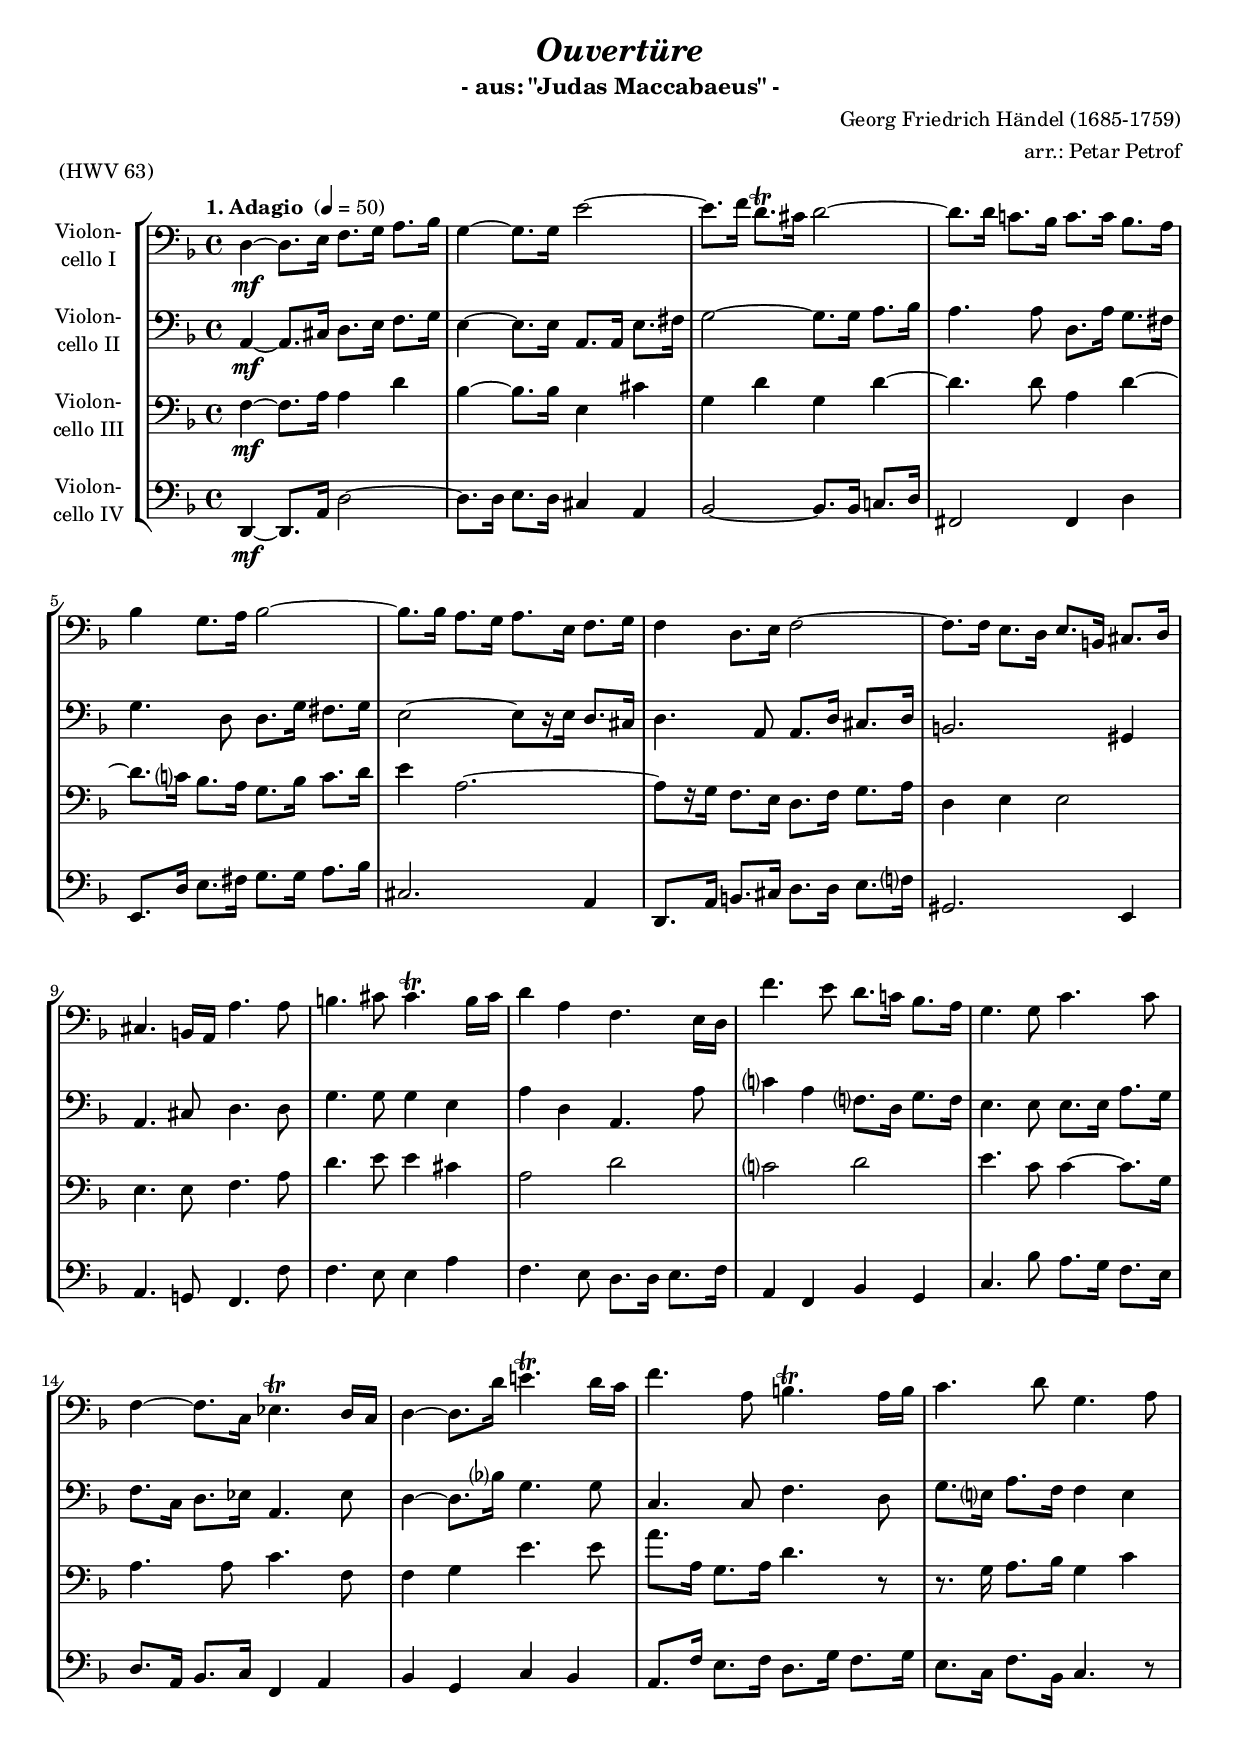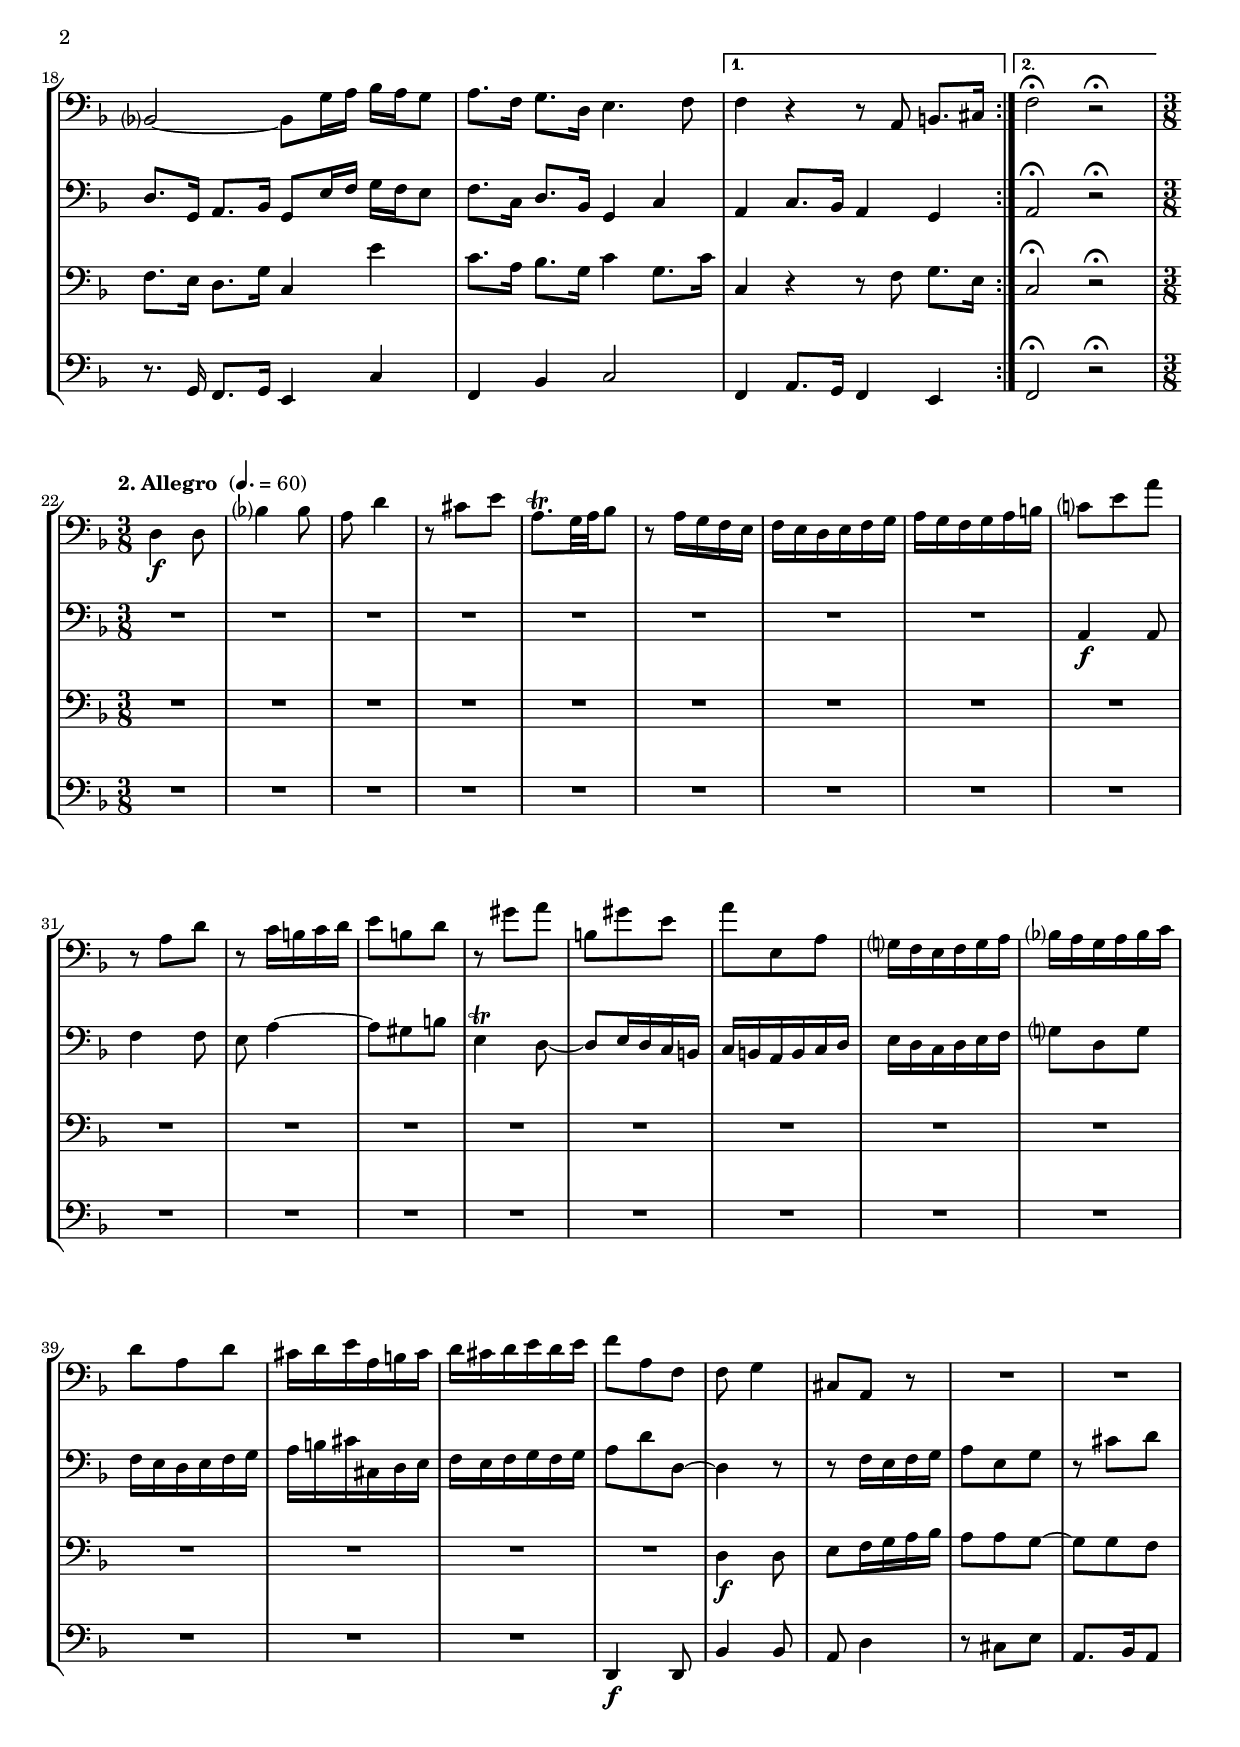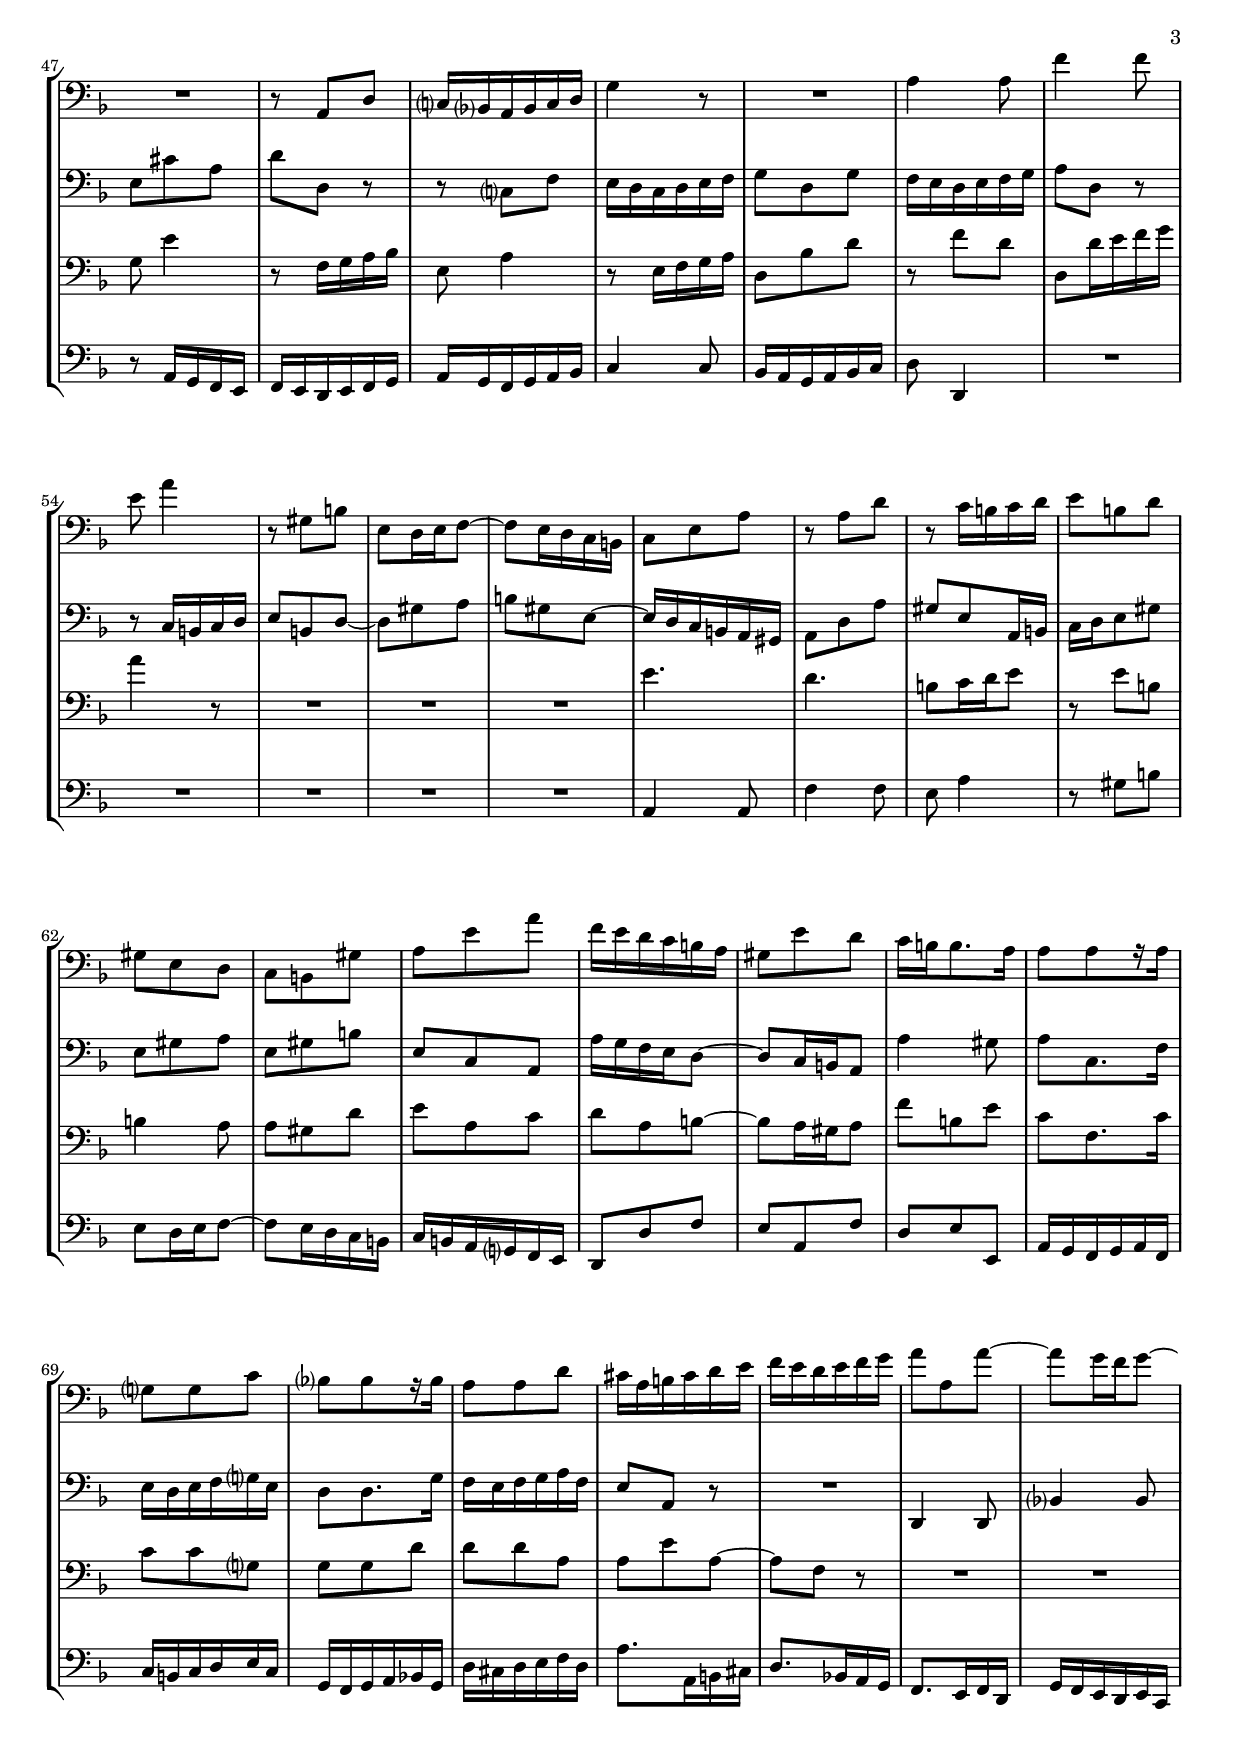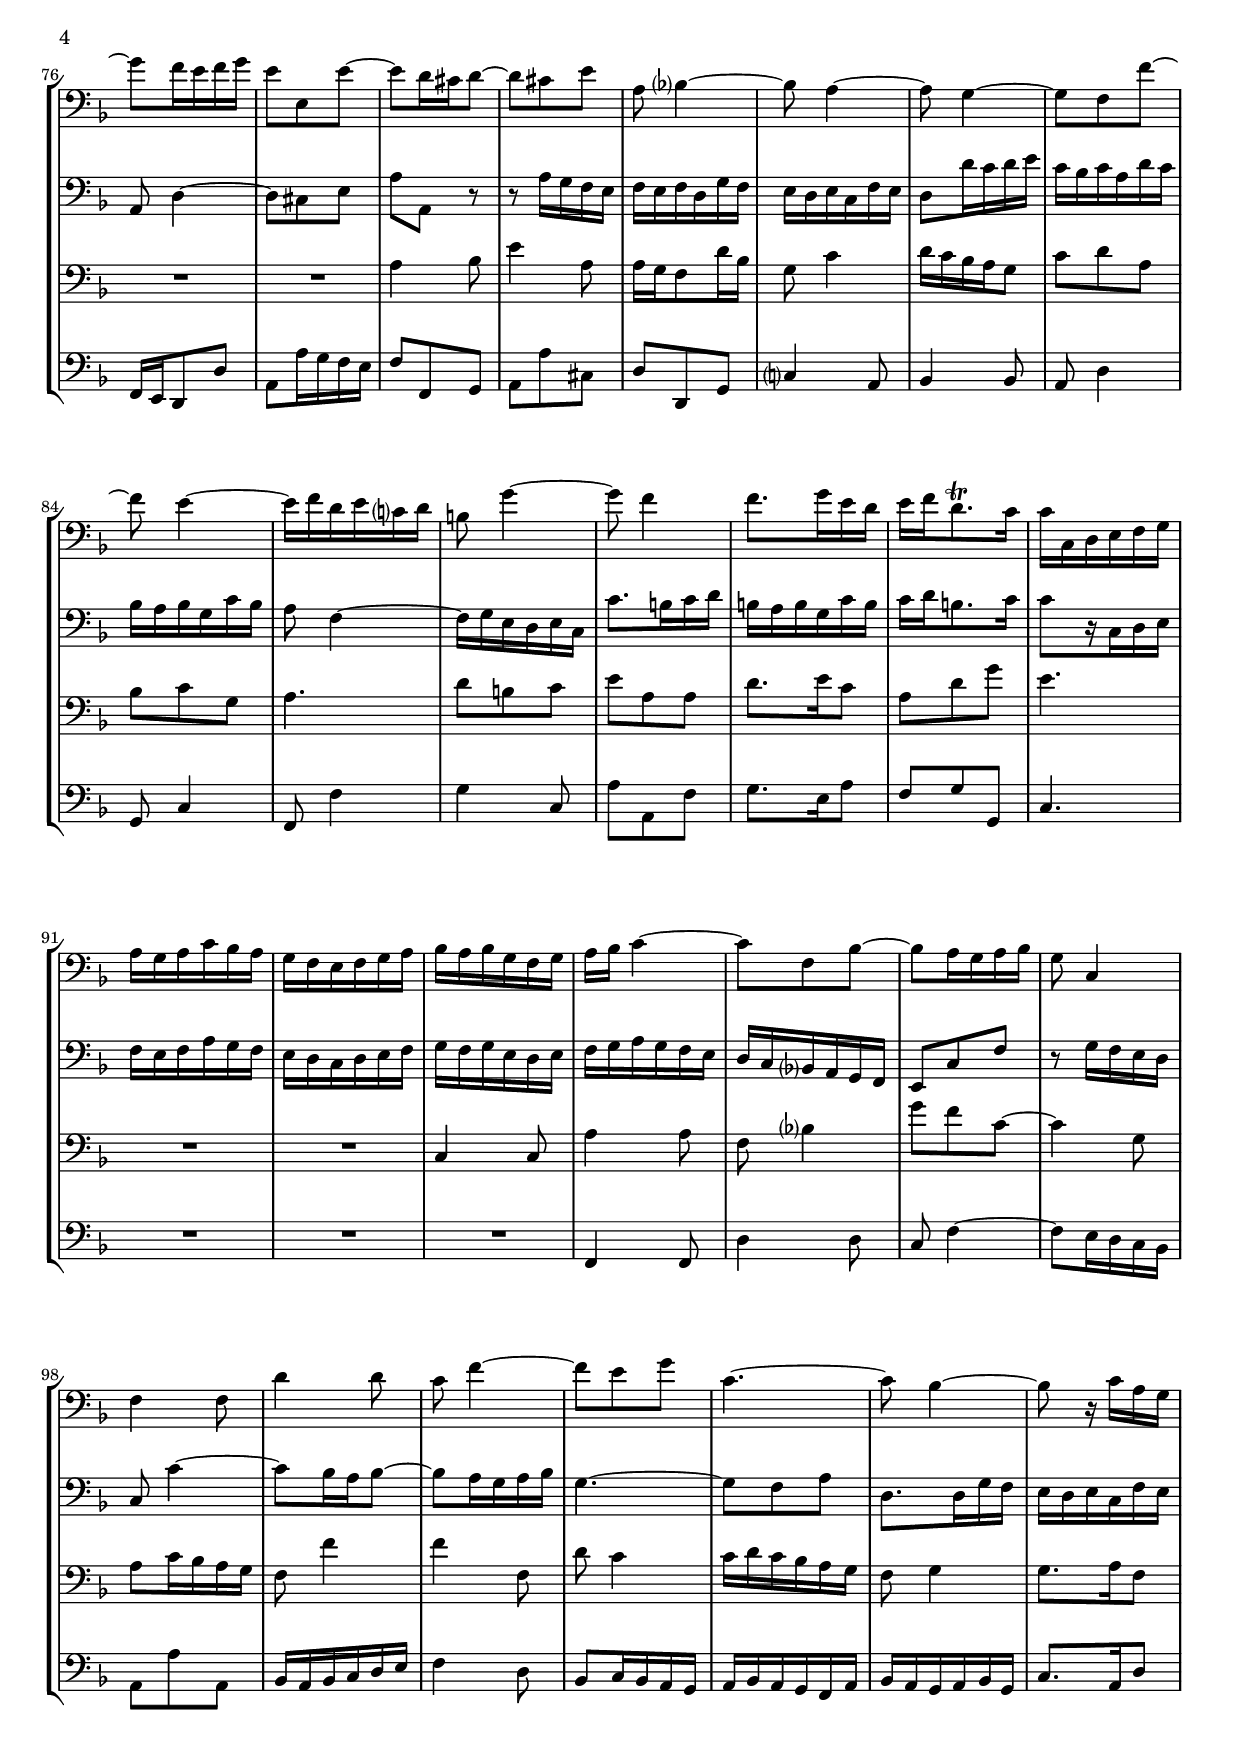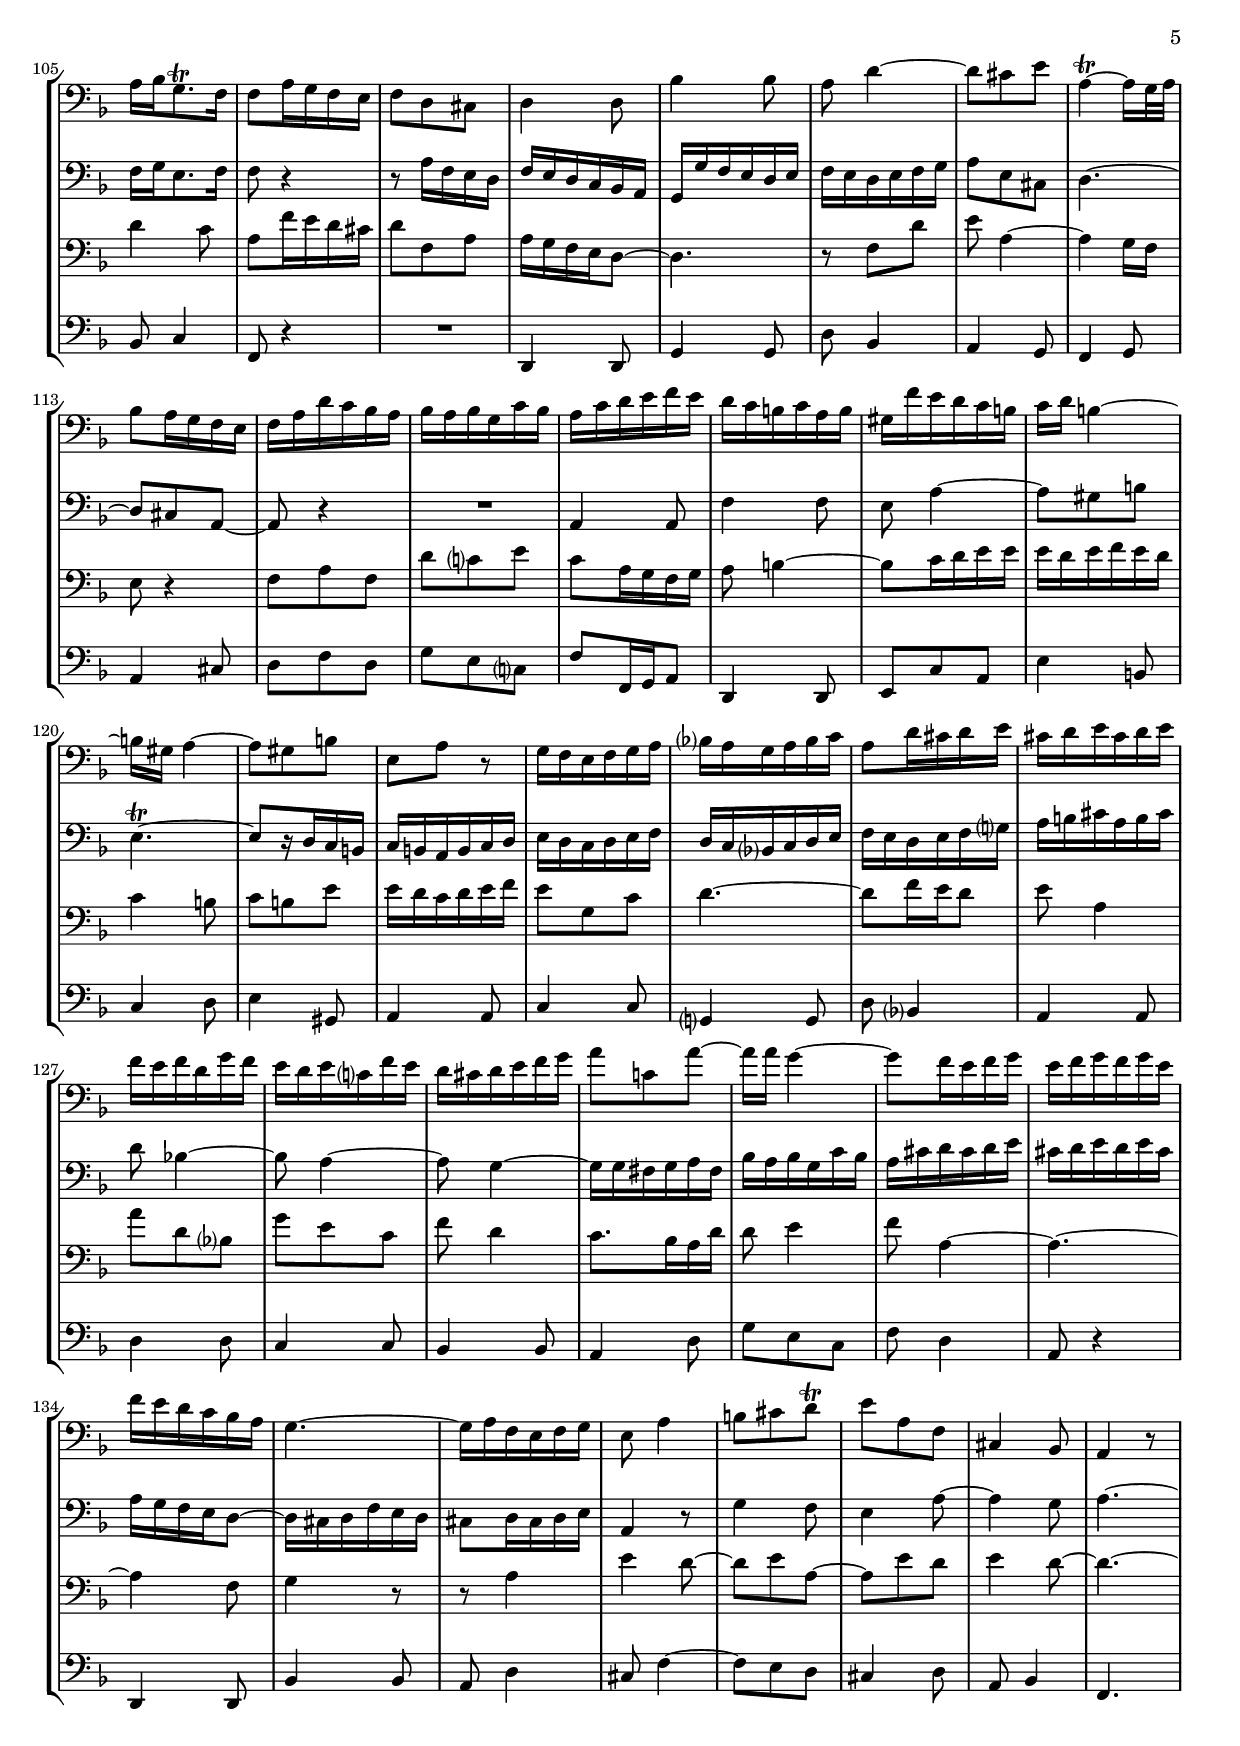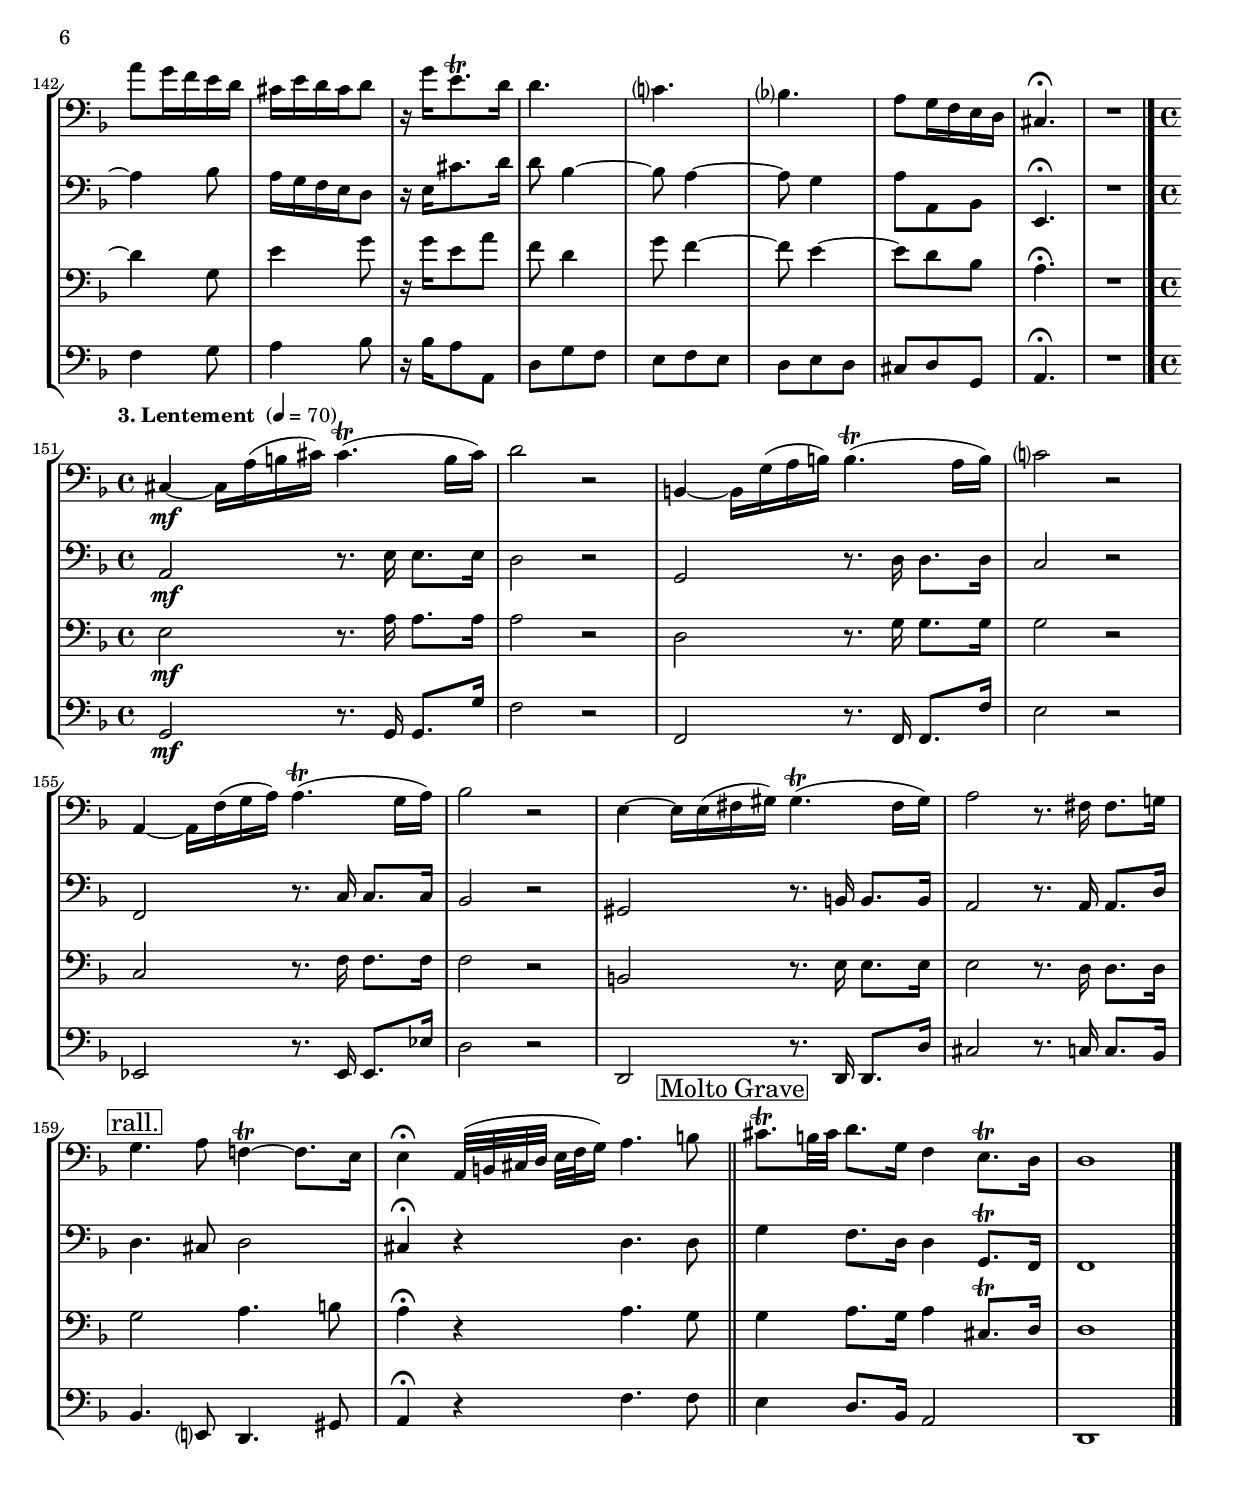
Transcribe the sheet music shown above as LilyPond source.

\version "2.16.2"
\include "deutsch.ly"

#(set-global-staff-size 17.75)

\header {
  title     = \markup \bold \italic "Ouvertüre"
  subtitle  = "- aus: \"Judas Maccabaeus\" -"
  composer  = "Georg Friedrich Händel (1685-1759)"
  arranger  = "arr.: Petar Petrof"
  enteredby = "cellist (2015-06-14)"
  piece     = "(HWV 63)"
}

voiceconsts = {
  \key g \minor
  \clef "bass"
%  \numericTimeSignature
  \compressFullBarRests
  \set tupletSpannerDuration = #(ly:make-moment 1 4)
  % Set default beaming for all staves
%  \set Timing.beamExceptions = #'()
%  \set Timing.baseMoment     = #(ly:make-moment 1 4)
%  \set Timing.beatStructure  = #'(1 1 1)
}

%mifl= "oboe"
mist = "string ensemble 1"
%miva = "pizzicato strings"
%miba = "bassoon"
miba = "drawbar organ"
%miba = "harpsichord"

introa = {        \tempo "1. Adagio "    4=50 \time 4/4 }
introb = { \break \tempo "2. Allegro "  4.=60 \time 3/8 }
introc = { \break \tempo "3. Lentement " 4=70 \time 4/4 }

mgra   = { \bar "||" \mark \markup \box "Molto Grave" }
rall   = \mark \markup \box "rall."

va = \relative c'' {
  \voiceconsts

  \introa
  \repeat volta 2 {
    g4~\mf g8. a16 b8. c16 d8. es16
    c4~ c8. c16 a'2~
    a8. b16 g8.\trill fis16 g2~
    g8. g16 f!8. es16 f8. f16 es8. d16

    es4 c8. d16 es2~
    es8. es16 d8. c16 d8. a16 b8. c16
    b4 g8. a16 b2~
    b8. b16 a8. g16 a8. e16 fis8. g16
    fis4. e16 d d'4. d8

    e4. fis8 fis4.\trill e16 fis
    g4 d b4. a16 g
    b'4. a8 g8. f!16 es8. d16
    c4. c8 f4. f8
    b,4~ b8. f16 as4.\trill g16 f

    g4~ g8. g'16 a!4.\trill g16 f
    b4. d,8 e4.\trill d16 e
    f4. g8 c,4. d8
    es,?2~ es8 c'16 d es d c8

    d8. b16 c8. g16 a4. b8
  }
  \alternative {
    { b4 r r8 d, e8. fis16 }
    { b2\fermata r\fermata }
  }

  \introb
  g4\f g8
  es'?4 es8
  d g4
  r8 fis a
  d,8.\trill c32 d es8
  r d16 c b a

  b a g a b c
  d c b c d e
  f?8 a d
  r d, g
  r f16 e f g
  a8 e g
  r cis d
  e, cis' a

  d a, d
  c?16 b a b c d
  es? d c d es f
  g8 d g
  fis16 g a d, e fis
  g fis g a g a
  b8 d, b
  b c4

  fis,8 d r
  R4.*3
  r8 d g
  f?16 es? d es f g
  c4 r8
  R4.
  d4 d8
  b'4 b8
  a d4
  r8 cis, e

  a, g16 a b8~
  b a16 g f e
  f8 a d
  r d g
  r f16 e f g
  a8 e g
  cis, a g
  f e cis'

  d a' d
  b16 a g f e d
  cis8 a' g
  f16 e e8. d16
  d8[ d r16 d]
  c?8 c f
  es?[ es r16 es]
  d8 d g

  fis16 d e fis g a
  b a g a b c
  d8 d, d'~
  d c16 b c8~
  c b16 a b c
  a8 a, a'~

  a g16 fis g8~
  g fis a
  d, es?4~
  es8 d4~
  d8 c4~
  c8 b b'~
  b a4~
  a16 b g a f? g

  e8 c'4~
  c8 b4
  b8. c16 a g
  a b g8.\trill f16
  f f, g a b c
  d c d f es d
  c b a b c d

  es d es c b c
  d es f4~
  f8 b, es~
  es d16 c d es
  c8 f,4
  b b8
  g'4 g8
  f b4~

  b8 a c
  f,4.~
  f8 es4~
  es8 r16 f d c
  d es c8.\trill b16
  b8 d16 c b a
  b8 g fis
  g4 g8

  es'4 es8
  d g4~
  g8 fis a
  d,4~\trill d16 c32 d
  es8 d16 c b a
  b d g f es d
  es d es c f es
  d f g a b a

  g f e f d e
  cis b' a g f e
  f g e4~
  e16 cis d4~
  d8 cis e
  a, d r
  c16 b a b c d
  es? d c d es f

  d8 g16 fis g a
  fis g a fis g a
  b a b g c b
  a g a f? b a
  g fis g a b c
  d8 f,! d'~
  d16 d c4~

  c8 b16 a b c
  a b c b c a
  b a g f es d
  c4.~
  c16 d b a b c
  a8 d4
  e8 fis g\trill
  a d, b

  fis4 es8
  d4 r8
  d'' c16 b a g
  fis a g fis g8
  r16 c a8.\trill g16
  g4.
  f?
  es?
  d8 c16 b a g
  fis4.\fermata
  R4. \bar "|."

  \introc
  fis4~\mf fis16 d'( e fis) fis4.(\trill e16 fis)
  g2 r
  e,4~ e16 c'( d e) e4.(\trill d16 e)
  f?2 r
  d,4~ d16 b'( c d) d4.(\trill c16 d)

  es2 r
  a,4~ a16 a( h cis) cis4.(\trill h16 cis)
  d2 r8. h16 h8. c!16 \rall
  c4. d8 b!4~\trill b8. a16
  a4\fermata d,32( e fis g a[ b c16]) d4. e8 \mgra
  
  fis8.\trill e32 fis g8. c,16 b4 a8.\trill g16
  g1 \bar "|."
}

vb = \relative c' {
  \voiceconsts

  \introa  
  \repeat volta 2 {
    d4~\mf d8. fis16 g8. a16 b8. c16
    a4~ a8. a16 d,8. d16 a'8. h16
    c2~ c8. c16 d8. es16
    d4. d8 g,8. d'16 c8. h16

    c4. g8 g8. c16 h8. c16
    a2~ a8[ r16 a] g8. fis16
    g4. d8 d8. g16 fis8. g16
    e2. cis4
    d4. fis8 g4. g8

    c4. c8 c4 a
    d g, d4. d'8
    f?4 d b?8. g16 c8. b16
    a4. a8 a8. a16 d8. c16
    b8. f16 g8. as16 d,4. as'8

    g4~ g8. es'?16 c4. c8
    f,4. f8 b4. g8
    c8. a?16 d8. b16 b4 a
    g8. c,16 d8. es16 c8 a'16 b c b a8
    b8. f16 g8. es16 c4 f
  }
  \alternative {
    { d f8. es16 d4 c }
    { d2\fermata r\fermata }
  }

  \introb
  R4.*8
  d4\f d8
  b'4 b8
  a d4~
  d8 cis e
  a,4\trill g8~

  g a16 g f e
  f e d e f g
  a g f g a b
  c?8 g c
  b16 a g a b c
  d e fis fis, g a
  b a b c b c

  d8 g g,~
  g4 r8
  r b16 a b c
  d8 a c
  r fis g
  a, fis' d
  g g, r
  r f? b
  a16 g f g a b
  c8 g c

  b16 a g a b c
  d8 g, r
  r f16 e f g
  a8 e g~
  g cis d
  e cis a~
  a16 g f e d cis
  d8 g d'
  cis a d,16 e

  f g a8 cis
  a cis d
  a cis e
  a, f d
  d'16 c b a g8~
  g f16 e d8
  d'4 cis8
  d f,8. b16
  a g a b c? a

  g8 g8. c16
  b a b c d b
  a8 d, r
  R4.
  g,4 g8
  es'?4 es8
  d g4~
  g8 fis a
  d d, r

  r d'16 c b a
  b a b g c b
  a g a f b a
  g8 g'16 f g a
  f es f d g f
  es d es c f es

  d8 b4~
  b16 c a g a f
  f'8. e16 f g
  e d e c f e
  f g e8. f16
  f8[ r16 f, g a]

  b a b d c b
  a g f g a b
  c b c a g a
  b c d c b a
  g f es? d c b
  a8 f' b

  r c16 b a g
  f8 f'4~
  f8 es16 d es8~
  es d16 c d es
  c4.~
  c8 b d
  g,8. g16 c b
  a g a f b a

  b c a8. b16
  b8 r4
  r8 d16 b a g
  b a g f es d
  c c' b a g a
  b a g a b c
  d8 a fis

  g4.~
  g8 fis d~
  d r4
  R4.
  d4 d8
  b'4 b8
  a d4~
  d8 cis e
  a,4.~\trill
  a8[ r16 g f e]

  f e d e f g
  a g f g a b
  g f es? f g a
  b a g a b c?
  d e fis d e fis

  g8 es!4~
  es8 d4~
  d8 c4~
  c16 c h c d h
  es d es c f es
  d fis g fis g a
  fis g a g a fis

  d c b a g8~
  g16 fis g b a g
  fis8 g16 fis g a
  d,4 r8
  c'4 b8
  a4 d8~
  d4 c8

  d4.~
  d4 es8
  d16 c b a g8
  r16 a fis'8. g16
  g8 es4~
  es8 d4~
  d8 c4
  d8 d, es
  a,4.\fermata
  R4.

  \introc
  d2\mf r8. a'16 a8. a16
  g2 r
  c, r8. g'16 g8. g16
  f2 r

  b, r8. f'16 f8.f16
  es2 r
  cis r8. e16 e8. e16
  d2 r8. d16 d8. g16 \rall

  g4. fis8 g2
  fis4\fermata r g4. g8 \mgra
  c4 b8. g16 g4 c,8.\trill b16
  b1 \bar "|."
}

vc = \relative c'' {
  \voiceconsts

  \introa
  \repeat volta 2 {
    b4~\mf b8. d16 d4 g
    es~ es8. es16 a,4 fis'
    c g' c, g'~
    g4. g8 d4 g~
    g8. f?16 es8. d16 c8. es16 f8. g16

    a4 d,2.~
    d8[ r16 c] b8. a16 g8. b16 c8. d16
    g,4 a a2
    a4. a8 b4. d8
    g4. a8 a4 fis
    d2 g

    f? g
    a4. f8 f4~ f8. c16
    d4. d8 f4. b,8
    b4 c a'4. a8
    d8. d,16 c8. d16 g4. r8

    r8. c,16 d8. es16 c4 f
    b,8. a16 g8. c16 f,4 a'
    f8. d16 es8. c16 f4 c8. f16
  }
  \alternative {
    { f,4 r r8 b c8. a16 }
    { f2\fermata r\fermata }
  }

  \introb
  R4.*21
  g4\f g8
  a b16 c d es
  d8 d c~
  c c b
  c a'4

  r8 b,16 c d es
  a,8 d4
  r8 a16 b c d
  g,8 es' g
  r b g
  g, g'16 a b c
  d4 r8
  R4.*3

  a4.
  g
  e8 f16 g a8
  r a e
  e4 d8
  d cis g'
  a d, f
  g d e~
  e d16 cis d8

  b' e, a
  f b,8. f'16
  f8 f c?
  c c g'
  g g d
  d a' d,~
  d b r
  R4.*4

  d4 es8
  a4 d,8
  d16 c b8 g'16 es
  c8 f4
  g16 f es d c8
  f g d
  es f c
  d4.
  g8 e f

  a d, d
  g8. a16 f8
  d g c
  a4.
  R4.*2
  f,4 f8
  d'4 d8
  b es?4
  c'8 b f~
  f4 c8

  d f16 es d c
  b8 b'4
  b b,8
  g' f4
  f16 g f es d c
  b8 c4
  c8. d16 b8
  g'4 f8
  d b'16 a g fis

  g8 b, d
  d16 c b a g8~
  g4.
  r8 b g'
  a d,4~
  d c16 b
  a8 r4
  b8 d b
  g' f? a

  f d16 c b c
  d8 e4~
  e8 f16 g a a
  a g a b a g
  f4 e8
  f e a
  a16 g f g a b
  a8 c, f

  g4.~
  g8 b16 a g8
  a d,4
  d'8 g, es?
  c' a f
  b g4
  f8. es16 d g
  g8 a4
  b8 d,4~
  d4.~
  d4 b8

  c4 r8
  r d4
  a' g8~
  g a d,~
  d a' g
  a4 g8~
  g4.~
  g4 c,8

  a'4 c8
  r16 c a8 d
  b8 g4
  c8 b4~
  b8 a4~
  a8 g es
  d4.\fermata
  R4.

  \introc
  a2\mf r8. d16 d8. d16
  d2 r
  g, r8. c16 c8. c16
  c2 r
  f, r8. b16 b8. b16
  b2 r

  e, r8. a16 a8. a16
  a2 r8. g16 g8. g16 \rall
  c2 d4. e8
  d4\fermata r d4. c8 \mgra
  c4 d8. c16 d4 fis,8.\trill g16
  g1 \bar "|."
}

vd = \relative c' {
  \voiceconsts

  \introa
  \repeat volta 2 {
    g4~\mf g8. d'16 g2~
    g8. g16 a8. g16 fis4 d
    es2~ es8. es16 f!8. g16
    h,2 h4 g'
    a,8. g'16 a8. h16 c8. c16 d8. es16

    fis,2. d4
    g,8. d'16 e8. fis16 g8. g16 a8. b?16
    cis,2. a4
    d4. c!8 b4. b'8
    b4. a8 a4 d

    b4. a8 g8. g16 a8. b16
    d,4 b es c
    f4. es'8 d8. c16 b8. a16
    g8. d16 es8. f16 b,4 d
    es c f es

    d8. b'16 a8. b16 g8. c16 b8. c16
    a8. f16 b8. es,16 f4. r8

    r8. c16 b8. c16 a4 f'
    b, es f2
  }
  \alternative {
    { b,4 d8. c16 b4 a }
    { b2\fermata r\fermata }
  }

  \introb
  R4.*20
  g4\f g8
  es'4 es8
  d g4
  r8 fis a
  d,8. es16 d8

  r d16 c b a
  b a g a b c
  d c b c d es
  f4 f8
  es16 d c d es f
  g8 g,4
  R4.*5

  d'4 d8
  b'4 b8
  a d4
  r8 cis e
  a, g16 a b8~
  b a16 g f e
  f e d c? b a

  g8 g' b
  a d, b'
  g a a,
  d16 c b c d b
  f' e f g a f
  c b c d es! c
  g' fis g a b g

  d'8. d,16 e fis
  g8. es!16 d c
  b8. a16 b g
  c b a g a f
  b a g8 g'
  d d'16 c b a
  b8 b, c

  d d' fis,
  g g, c
  f?4 d8
  es4 es8
  d g4
  c,8 f4
  b,8 b'4
  c f,8
  d' d, b'

  c8. a16 d8
  b c c,
  f4.
  R4.*3
  b,4 b8
  g'4 g8
  f b4~
  b8 a16 g f es
  d8 d' d,

  es16 d es f g a
  b4 g8
  es f16 es d c
  d es d c b d
  es d c d es c
  f8. d16 g8
  es f4

  b,8 r4
  R4.
  g4 g8
  c4 c8
  g' es4
  d c8
  b4 c8
  d4 fis8
  g b g
  c a f?

  b b,16 c d8
  g,4 g8
  a f' d
  a'4 e8
  f4 g8
  a4 cis,8
  d4 d8
  f4 f8
  c?4 c8

  g' es?4
  d d8
  g4 g8
  f4 f8
  es4 es8
  d4 g8
  c a f
  b g4

  d8 r4
  g, g8
  es'4 es8
  d g4
  fis8 b4~
  b8 a g
  fis4 g8

  d es4
  b4.
  b'4 c8
  d4 es8
  r16 es d8 d,
  g c b
  a b a

  g a g
  fis g c,
  d4.\fermata
  R4.
  \introc
  c2\mf r8. c16 c8. c'16
  b2 r

  b, r8. b16 b8. b'16
  a2 r
  as, r8. as16 as8. as'16
  g2 r
  g, r8. g16 g8. g'16
  fis2 r8. f16 f8. es16 \rall

  es4. a,?8 g4. cis8
  d4\fermata r b'4. b8 \mgra
  a4 g8. es16 d2
  g,1 \bar "|."
}


music = \new StaffGroup <<
      \new Staff {
        \set Staff.midiInstrument = \mist
        \set Staff.instrumentName = \markup \center-column { "Violon-" "cello I" }
        \transpose g d, { \va }
      }

      \new Staff {
        \set Staff.midiInstrument = \mist
        \set Staff.instrumentName = \markup \center-column { "Violon-" "cello II" }
        \transpose g d, { \vb }
      }

      \new Staff {
        \set Staff.midiInstrument = \miba
        \set Staff.instrumentName = \markup \center-column { "Violon-" "cello III" }
        \transpose g d, { \vc }
      }

      \new Staff {
        \set Staff.midiInstrument = \miba
        \set Staff.instrumentName = \markup \center-column { "Violon-" "cello IV" }
        \transpose g d, { \vd }
      }
>>

\book {
  \score {
   \music
    \layout {}
  }

  \score {
    \unfoldRepeats \music

    \midi {
      \context {
        \Score
      }
    }
  }
}
